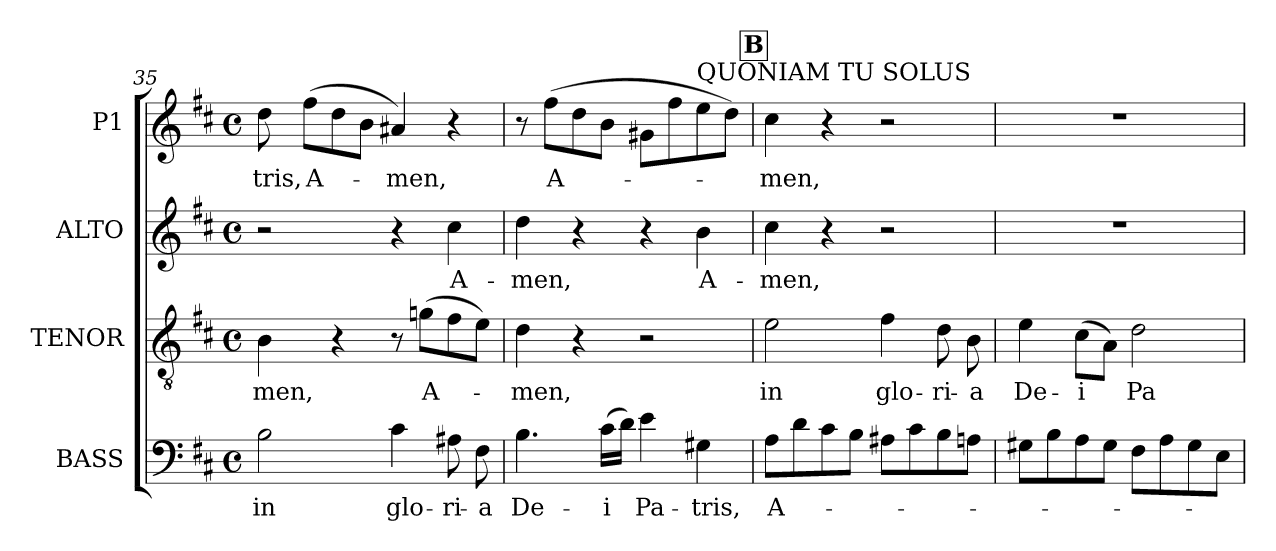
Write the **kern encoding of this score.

**kern	**text	**kern	**text	**kern	**text	**kern	**text
*part4	*part4	*part3	*part3	*part2	*part2	*part1	*part1
*staff4	*staff4	*staff3	*staff3	*staff2	*staff2	*staff1	*staff1
*I"BASS	*	*I"TENOR	*	*I"ALTO	*	*I"P1	*
!!LO:PB:g=z
*clefF4	*	*clefGv2	*	*clefG2	*	*clefG2	*
*	*	*ITrd7c12	*	*	*	*	*
*k[f#c#]	*	*k[f#c#]	*	*k[f#c#]	*	*k[f#c#]	*
*D:	*	*D:	*	*D:	*	*D:	*
*M4/4	*	*M4/4	*	*M4/4	*	*M4/4	*
*met(c)	*	*met(c)	*	*met(c)	*	*met(c)	*
=35	=35	=35	=35	=35	=35	=35	=35
!	!LO:LY:b:color=#000000	!	!	!	!	!	!
!	!	!	!LO:LY:b:color=#000000	!	!	!	!
!	!	!	!	!	!	!	!LO:LY:b:color=#000000
2Bi\	in	4BBi\	-men,	2r	.	8ddi\	-tris,
!	!	!	!	!	!	!	!LO:LY:b:color=#000000
.	.	.	.	.	.	(8ff#i\L	A-
.	.	4r	.	.	.	8ddi\	.
.	.	.	.	.	.	8bi\J	.
!	!LO:LY:b:color=#000000	!	!	!	!	!	!
!	!	!	!	!	!	!	!LO:LY:b:color=#000000
4c#i\	glo-	8r	.	4r	.	4a#Xi/)	-men,
!	!	!	!LO:LY:b:color=#000000	!	!	!	!
.	.	(8Gni\L	A-	.	.	.	.
!	!LO:LY:b:color=#000000	!	!	!	!	!	!
!	!	!	!	!	!LO:LY:b:color=#000000	!	!
8A#Xi\	-ri-	8F#i\	.	4cc#i\	A-	4r	.
!	!LO:LY:b:color=#000000	!	!	!	!	!	!
8F#i\	-a	8Ei\J)	.	.	.	.	.
=36	=36	=36	=36	=36	=36	=36	=36
!	!LO:LY:b:color=#000000	!	!	!	!	!	!
!	!	!	!LO:LY:b:color=#000000	!	!	!	!
!	!	!	!	!	!LO:LY:b:color=#000000	!	!
4.Bi\	De-	4Di\	-men,	4ddi\	-men,	8r	.
!	!	!	!	!	!	!	!LO:LY:b:color=#000000
.	.	.	.	.	.	(8ff#i\L	A-
.	.	4r	.	4r	.	8ddi\	.
!	!LO:LY:b:color=#000000	!	!	!	!	!	!
(16c#i\LL	-i	.	.	.	.	8bi\J	.
16di\JJ)	.	.	.	.	.	.	.
!	!LO:LY:b:color=#000000	!	!	!	!	!	!
4ei\	Pa-	2r	.	4r	.	8g#Xi\L	.
.	.	.	.	.	.	8ff#i\	.
!	!LO:LY:b:color=#000000	!	!	!	!	!	!
!	!	!	!	!	!	!LO:TX:a:t=QUONIAM TU SOLUS	!
!	!	!	!	!	!LO:LY:b:color=#000000	!	!
4G#Xi\	-tris,	.	.	4bi\	A-	8eei\	.
.	.	.	.	.	.	8ddi\J)	.
!!LO:REH:place=s1:B:color=#000000:enc=box:fs=17.1407:t=B
=37	=37	=37	=37	=37	=37	=37	=37
!	!LO:LY:b:color=#000000	!	!	!	!	!	!
!	!	!	!LO:LY:b:color=#000000	!	!	!	!
!	!	!	!	!	!LO:LY:b:color=#000000	!	!
!	!	!	!	!	!	!	!LO:LY:b:color=#000000
8Ai\L	A-	2Ei\	in	4cc#i\	-men,	4cc#i\	-men,
8di\	.	.	.	.	.	.	.
8c#i\	.	.	.	4r	.	4r	.
8Bi\J	.	.	.	.	.	.	.
!	!	!	!LO:LY:b:color=#000000	!	!	!	!
8A#Xi\L	.	4F#i\	glo-	2r	.	2r	.
8c#i\	.	.	.	.	.	.	.
!	!	!	!LO:LY:b:color=#000000	!	!	!	!
8Bi\	.	8Di\	-ri-	.	.	.	.
!	!	!	!LO:LY:b:color=#000000	!	!	!	!
8Ani\J	.	8BBi\	-a	.	.	.	.
=38	=38	=38	=38	=38	=38	=38	=38
!	!	!	!LO:LY:b:color=#000000	!	!	!	!
8G#Xi\L	.	4Ei\	De-	1r	.	1r	.
8Bi\	.	.	.	.	.	.	.
!	!	!	!LO:LY:b:color=#000000	!	!	!	!
8Ai\	.	(8C#i\L	-i	.	.	.	.
8G#i\J	.	8AAi\J)	.	.	.	.	.
!	!	!	!LO:LY:b:color=#000000	!	!	!	!
8F#i\L	.	2Di\	Pa-	.	.	.	.
8Ai\	.	.	.	.	.	.	.
8G#i\	.	.	.	.	.	.	.
8Ei\J	.	.	.	.	.	.	.
=	=	=	=	=	=	=	=
*-	*-	*-	*-	*-	*-	*-	*-
